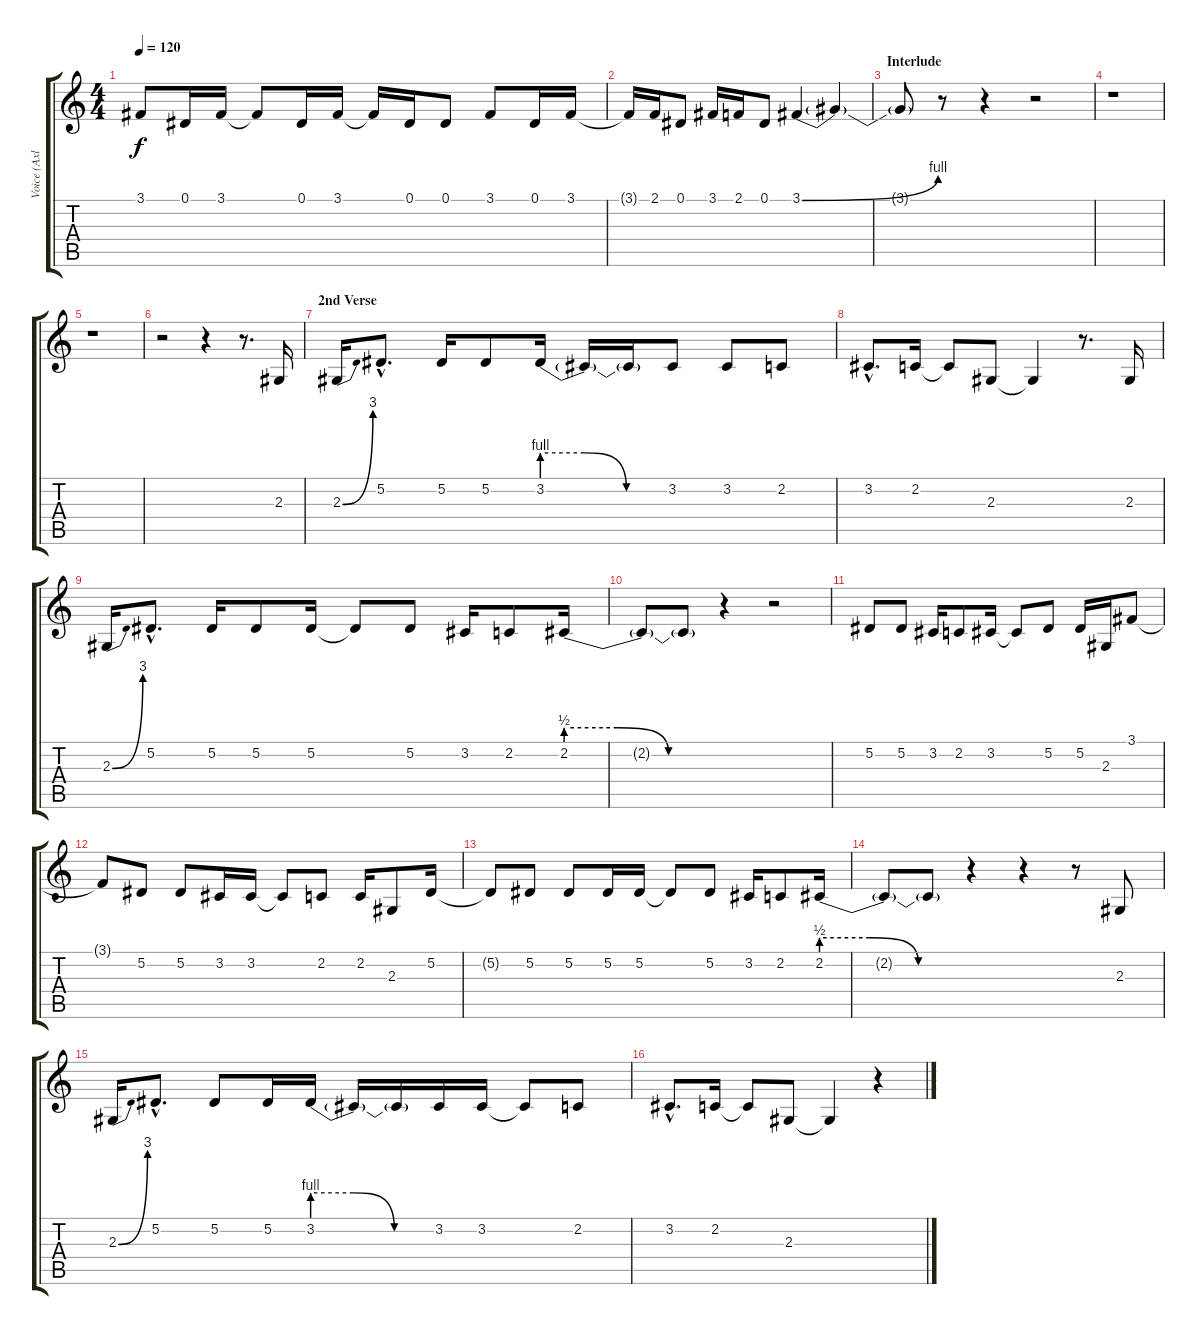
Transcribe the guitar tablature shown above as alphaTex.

\track ("Voice (Axl)" "Voice (Axl") {instrument lead2sawtooth}
\staff {score tabs}
\tuning (Eb4 Bb3 Gb3 Db3 Ab2 Eb2) {hide}
\ts (4 4)
\tempo 120
\clef g2
\ks c
3.1.8{dy f} 0.1.16 3.1.16 3.1{t}.8 0.1.16 3.1.16 3.1{t}.16 0.1.16 0.1.8 3.1.8 0.1.16 3.1.16 |
3.1{t}.16 2.1.16 0.1.8 3.1.16 2.1.16 0.1.8 3.1{be (bend 0 0 60 4)}.4 3.1{t}.4 |
\section ("" "Interlude")
3.1{t}.8 r.8 r.4 r.2 |
r.1 |
r.1 |
r.2 r.4 r.8{d} 2.3.16 |
\section ("" "2nd Verse")
2.3{be (bend 0 0 60 12)}.16 5.2{hac}.8{d} 5.2.16 5.2.8 3.2{be (custom 0 4 20 4 40 0 60 0)}.16 3.2{t}.16 3.2{t}.16 3.2.8 3.2.8 2.2.8 |
3.2{hac}.8{d} 2.2.16 2.2{t}.8 2.3.8 2.3{t}.4 r.8{d} 2.3.16 |
2.3{be (bend 0 0 60 12)}.16 5.2{hac}.8{d} 5.2.16 5.2.8 5.2.16 5.2{t}.8 5.2.8 3.2.16 2.2.8 2.2{be (custom 0 2 20 2 40 0 60 0)}.16 |
2.2{t}.8 2.2{t}.8 r.4 r.2 |
5.2.8 5.2.8 3.2.16 2.2.8 3.2.16 3.2{t}.8 5.2.8 5.2.16 2.3.16 3.1.8 |
3.1{t}.8 5.2.8 5.2.8 3.2.16 3.2.16 3.2{t}.8 2.2.8 2.2.16 2.3.8 5.2.16 |
5.2{t}.8 5.2.8 5.2.8 5.2.16 5.2.16 5.2{t}.8 5.2.8 3.2.16 2.2.8 2.2{be (custom 0 2 20 2 40 0 60 0)}.16 |
2.2{t}.8 2.2{t}.8 r.4 r.4 r.8 2.3.8 |
2.3{be (bend 0 0 60 12)}.16 5.2{hac}.8{d} 5.2.8 5.2.16 3.2{be (custom 0 4 20 4 40 0 60 0)}.16 3.2{t}.16 3.2{t}.16 3.2.16 3.2.16 3.2{t}.8 2.2.8 |
3.2{hac}.8{d} 2.2.16 2.2{t}.8 2.3.8 2.3{t}.4 r.4
